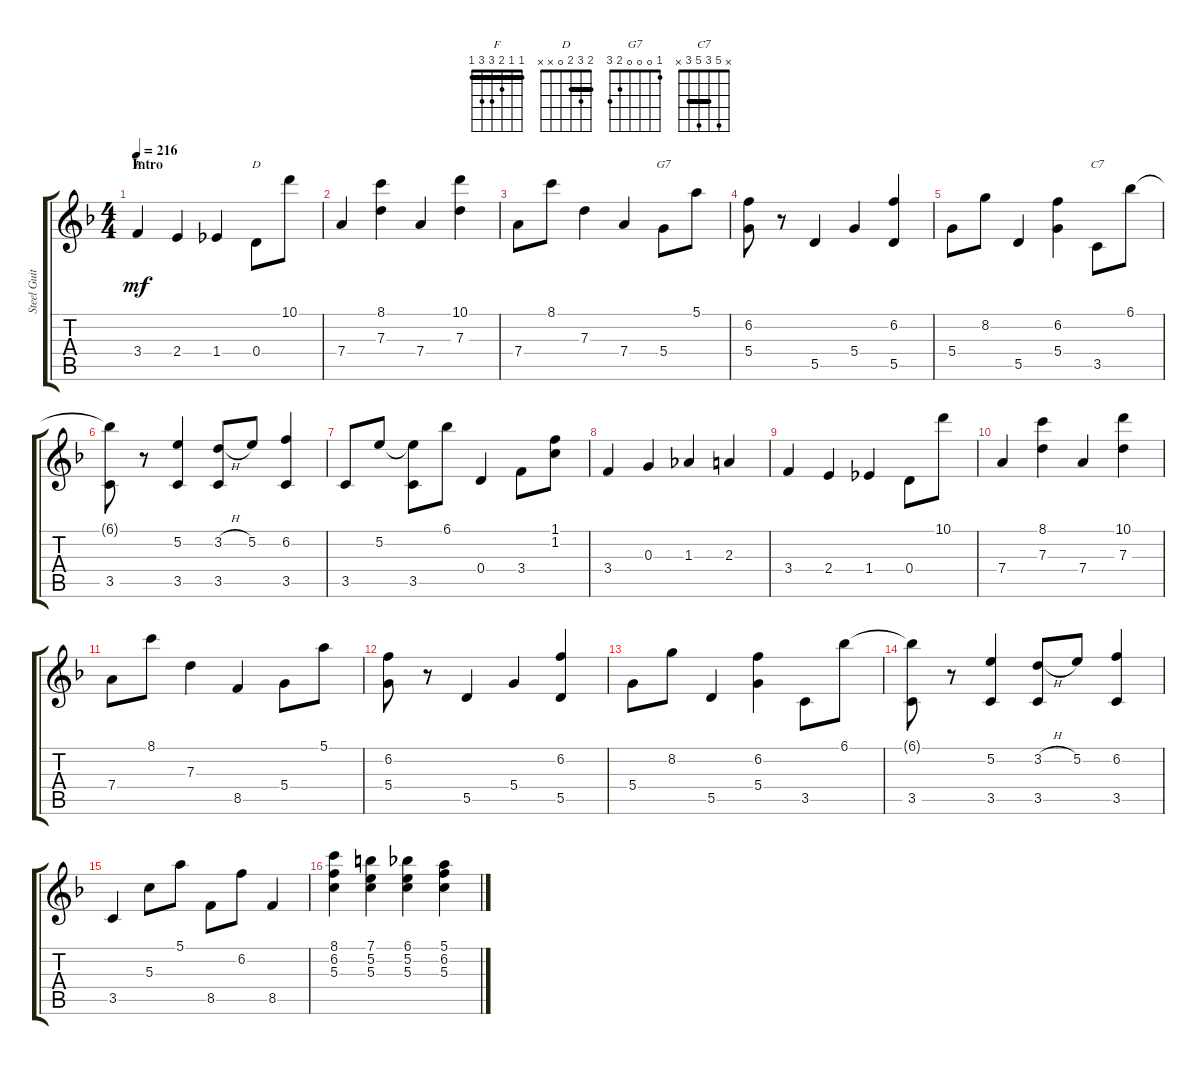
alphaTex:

\track ("Steel Guitar" "Steel Guit") {instrument acousticguitarsteel}
\staff {score tabs}
\tuning (E4 B3 G3 D3 A2 E2) {hide}
\chord ("F" 1 1 2 3 3 1) {barre 1}
\chord ("D" 2 3 2 0 x x) {barre 2}
\chord ("G7" 1 0 0 0 2 3)
\chord ("C7" x 5 3 5 3 x) {barre 3}
\ts (4 4)
\section ("" "Intro")
\tempo 216
\clef g2
\ks f
3.4.4{ch "F" dy mf instrument acousticguitarsteel} 2.4.4 1.4.4 0.4.8{ch "D"} 10.1.8 |
7.4.4 (8.1 7.3).4 7.4.4 (10.1 7.3).4 |
7.4.8 8.1.8 7.3.4 7.4.4 5.4.8{ch "G7"} 5.1.8 |
(6.2 5.4).8 r.8 5.5.4 5.4.4 (6.2 5.5).4 |
5.4.8 8.2.8 5.5.4 (6.2 5.4).4 3.5.8{ch "C7"} 6.1.8 |
(6.1{t} 3.5).8 r.8 (5.2 3.5).4 (3.2{h} 3.5).8 5.2.8 (6.2 3.5).4 |
3.5.8 5.2.8 (5.2{t} 3.5).8 6.1.8 0.4.4 3.4.8 (1.1 1.2).8 |
3.4.4 0.3.4 1.3.4 2.3.4 |
3.4.4 2.4.4 1.4.4 0.4.8 10.1.8 |
7.4.4 (8.1 7.3).4 7.4.4 (10.1 7.3).4 |
7.4.8 8.1.8 7.3.4 8.5.4 5.4.8 5.1.8 |
(6.2 5.4).8 r.8 5.5.4 5.4.4 (6.2 5.5).4 |
5.4.8 8.2.8 5.5.4 (6.2 5.4).4 3.5.8 6.1.8 |
(6.1{t} 3.5).8 r.8 (5.2 3.5).4 (3.2{h} 3.5).8 5.2.8 (6.2 3.5).4 |
3.5.4 5.3.8 5.1.8 8.5.8 6.2.8 8.5.4 |
(8.1 6.2 5.3).4 (7.1 5.2 5.3).4 (6.1 5.2 5.3).4 (5.1 6.2 5.3).4
